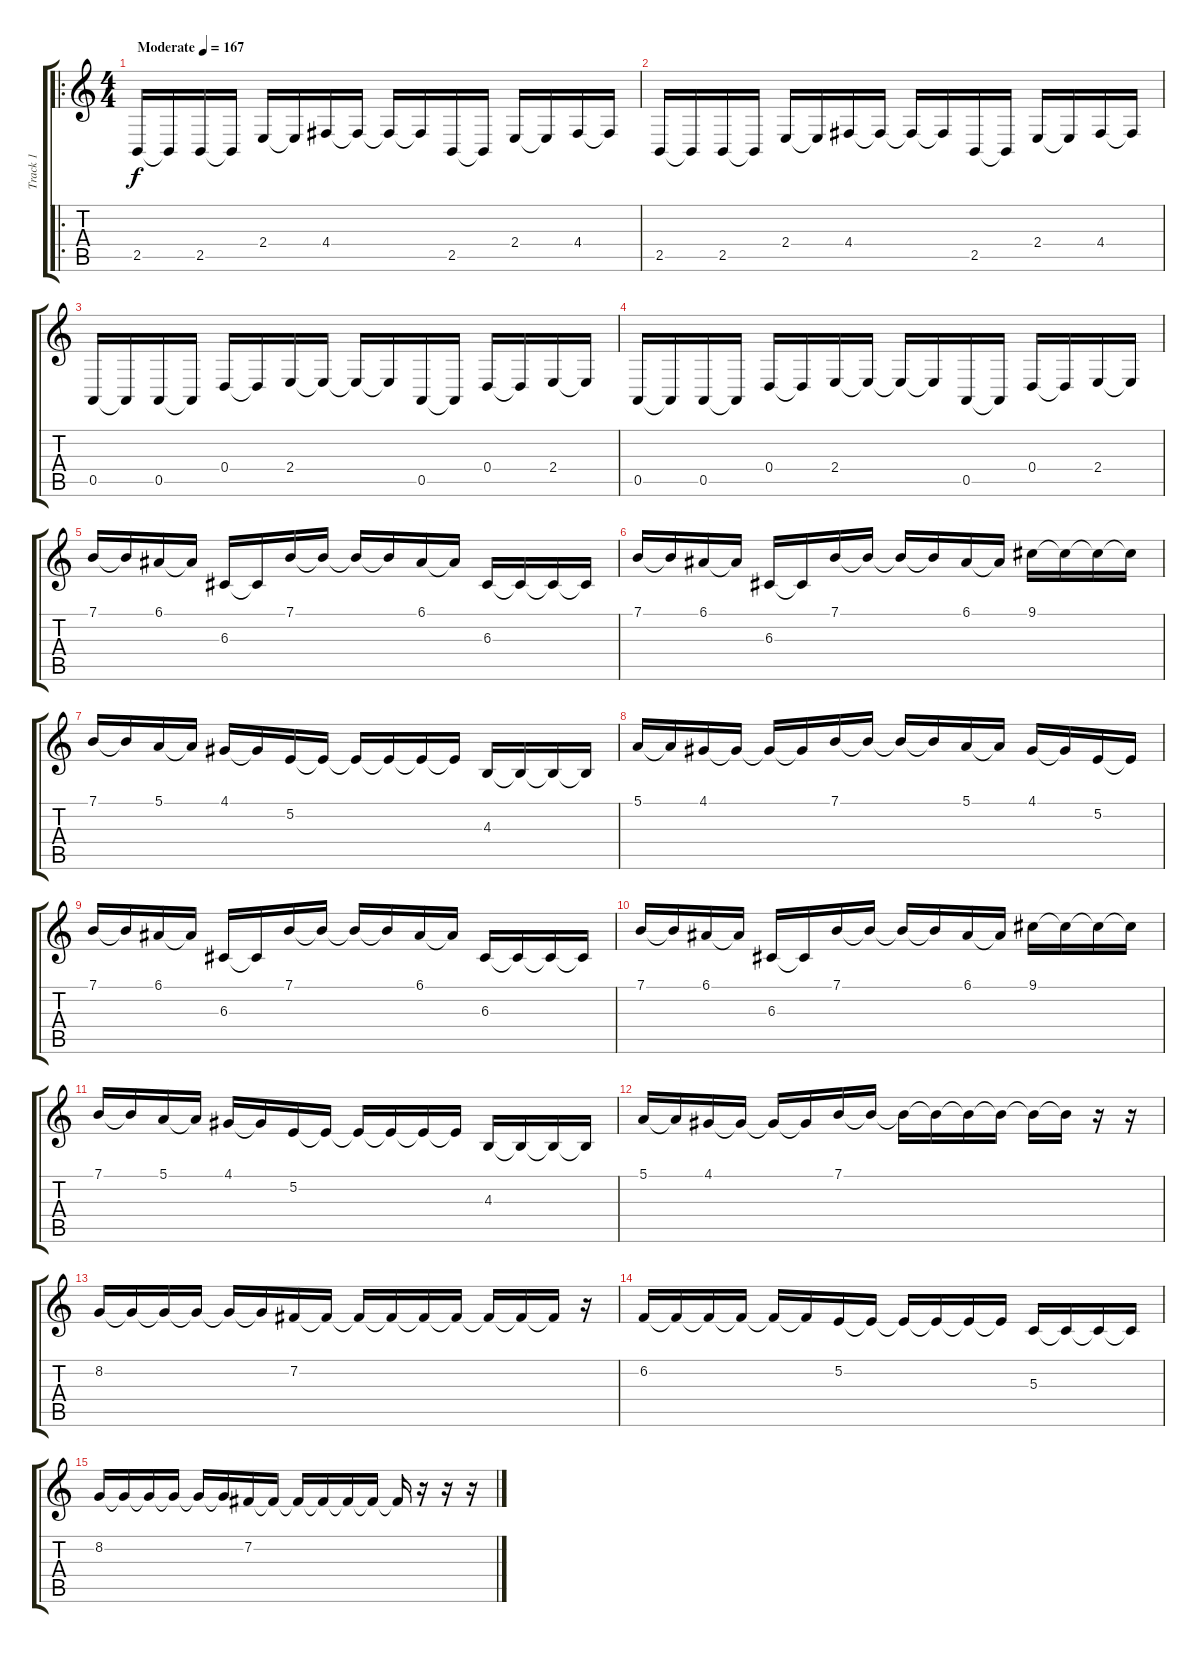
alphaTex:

\track ("Track 1" "Track 1") {instrument lead5charang}
\staff {score tabs}
\tuning (E4 B3 G3 D3 A2 E2) {hide}
\ro
\ts (4 4)
\tempo (167 "Moderate")
\clef g2
\ks c
2.5.16{dy f instrument lead5charang} 2.5{t}.16 2.5.16 2.5{t}.16 2.4.16 2.4{t}.16 4.4.16 4.4{t}.16 4.4{t}.16 4.4{t}.16 2.5.16 2.5{t}.16 2.4.16 2.4{t}.16 4.4.16 4.4{t}.16 |
2.5.16 2.5{t}.16 2.5.16 2.5{t}.16 2.4.16 2.4{t}.16 4.4.16 4.4{t}.16 4.4{t}.16 4.4{t}.16 2.5.16 2.5{t}.16 2.4.16 2.4{t}.16 4.4.16 4.4{t}.16 |
0.5.16 0.5{t}.16 0.5.16 0.5{t}.16 0.4.16 0.4{t}.16 2.4.16 2.4{t}.16 2.4{t}.16 2.4{t}.16 0.5.16 0.5{t}.16 0.4.16 0.4{t}.16 2.4.16 2.4{t}.16 |
0.5.16 0.5{t}.16 0.5.16 0.5{t}.16 0.4.16 0.4{t}.16 2.4.16 2.4{t}.16 2.4{t}.16 2.4{t}.16 0.5.16 0.5{t}.16 0.4.16 0.4{t}.16 2.4.16 2.4{t}.16 |
7.1.16 7.1{t}.16 6.1.16 6.1{t}.16 6.3.16 6.3{t}.16 7.1.16 7.1{t}.16 7.1{t}.16 7.1{t}.16 6.1.16 6.1{t}.16 6.3.16 6.3{t}.16 6.3{t}.16 6.3{t}.16 |
7.1.16 7.1{t}.16 6.1.16 6.1{t}.16 6.3.16 6.3{t}.16 7.1.16 7.1{t}.16 7.1{t}.16 7.1{t}.16 6.1.16 6.1{t}.16 9.1.16 9.1{t}.16 9.1{t}.16 9.1{t}.16 |
7.1.16 7.1{t}.16 5.1.16 5.1{t}.16 4.1.16 4.1{t}.16 5.2.16 5.2{t}.16 5.2{t}.16 5.2{t}.16 5.2{t}.16 5.2{t}.16 4.3.16 4.3{t}.16 4.3{t}.16 4.3{t}.16 |
5.1.16 5.1{t}.16 4.1.16 4.1{t}.16 4.1{t}.16 4.1{t}.16 7.1.16 7.1{t}.16 7.1{t}.16 7.1{t}.16 5.1.16 5.1{t}.16 4.1.16 4.1{t}.16 5.2.16 5.2{t}.16 |
7.1.16 7.1{t}.16 6.1.16 6.1{t}.16 6.3.16 6.3{t}.16 7.1.16 7.1{t}.16 7.1{t}.16 7.1{t}.16 6.1.16 6.1{t}.16 6.3.16 6.3{t}.16 6.3{t}.16 6.3{t}.16 |
7.1.16 7.1{t}.16 6.1.16 6.1{t}.16 6.3.16 6.3{t}.16 7.1.16 7.1{t}.16 7.1{t}.16 7.1{t}.16 6.1.16 6.1{t}.16 9.1.16 9.1{t}.16 9.1{t}.16 9.1{t}.16 |
7.1.16 7.1{t}.16 5.1.16 5.1{t}.16 4.1.16 4.1{t}.16 5.2.16 5.2{t}.16 5.2{t}.16 5.2{t}.16 5.2{t}.16 5.2{t}.16 4.3.16 4.3{t}.16 4.3{t}.16 4.3{t}.16 |
5.1.16 5.1{t}.16 4.1.16 4.1{t}.16 4.1{t}.16 4.1{t}.16 7.1.16 7.1{t}.16 7.1{t}.16 7.1{t}.16 7.1{t}.16 7.1{t}.16 7.1{t}.16 7.1{t}.16 r.16 r.16 |
8.2.16 8.2{t}.16 8.2{t}.16 8.2{t}.16 8.2{t}.16 8.2{t}.16 7.2.16 7.2{t}.16 7.2{t}.16 7.2{t}.16 7.2{t}.16 7.2{t}.16 7.2{t}.16 7.2{t}.16 7.2{t}.16 r.16 |
6.2.16 6.2{t}.16 6.2{t}.16 6.2{t}.16 6.2{t}.16 6.2{t}.16 5.2.16 5.2{t}.16 5.2{t}.16 5.2{t}.16 5.2{t}.16 5.2{t}.16 5.3.16 5.3{t}.16 5.3{t}.16 5.3{t}.16 |
8.2.16 8.2{t}.16 8.2{t}.16 8.2{t}.16 8.2{t}.16 8.2{t}.16 7.2.16 7.2{t}.16 7.2{t}.16 7.2{t}.16 7.2{t}.16 7.2{t}.16 7.2{t}.16 r.16 r.16 r.16
